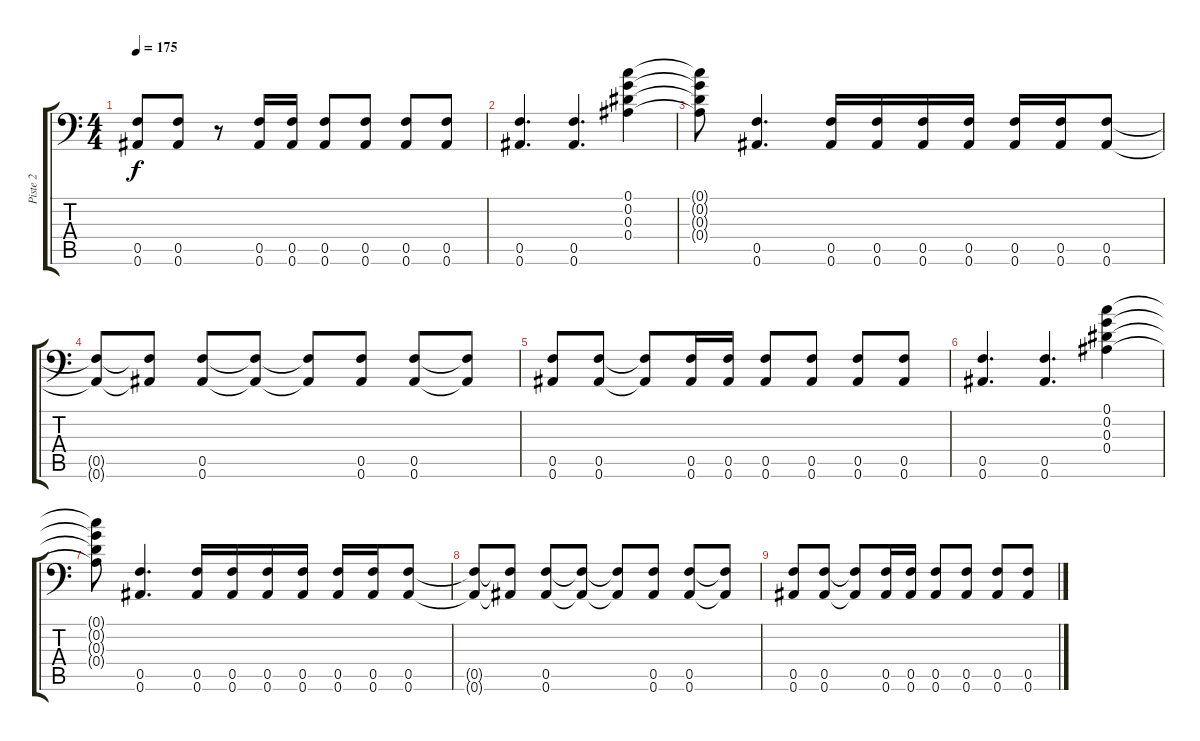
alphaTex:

\track ("Piste 2" "Piste 2") {instrument distortionguitar}
\staff {score tabs}
\tuning (C4 G3 Eb3 Bb2 F2 Bb1) {hide}
\ts (4 4)
\tempo 175
\clef f4
\ks c
(0.5 0.6).8{dy f} (0.5 0.6).8 r.8 (0.5 0.6).16 (0.5 0.6).16 (0.5 0.6).8 (0.5 0.6).8 (0.5 0.6).8 (0.5 0.6).8 |
(0.5 0.6).4{d} (0.5 0.6).4{d} (0.1 0.2 0.3 0.4).4 |
(0.1{t} 0.2{t} 0.3{t} 0.4{t}).8 (0.5 0.6).4{d} (0.5 0.6).16 (0.5 0.6).16 (0.5 0.6).16 (0.5 0.6).16 (0.5 0.6).16 (0.5 0.6).16 (0.5 0.6).8 |
(0.5{t} 0.6{t}).8 (0.5{t} 0.6{t}).8 (0.5 0.6).8 (0.5{t} 0.6{t}).8 (0.5{t} 0.6{t}).8 (0.5 0.6).8 (0.5 0.6).8 (0.5{t} 0.6{t}).8 |
(0.5 0.6).8 (0.5 0.6).8 (0.5{t} 0.6{t}).8 (0.5 0.6).16 (0.5 0.6).16 (0.5 0.6).8 (0.5 0.6).8 (0.5 0.6).8 (0.5 0.6).8 |
(0.5 0.6).4{d} (0.5 0.6).4{d} (0.1 0.2 0.3 0.4).4 |
(0.1{t} 0.2{t} 0.3{t} 0.4{t}).8 (0.5 0.6).4{d} (0.5 0.6).16 (0.5 0.6).16 (0.5 0.6).16 (0.5 0.6).16 (0.5 0.6).16 (0.5 0.6).16 (0.5 0.6).8 |
(0.5{t} 0.6{t}).8 (0.5{t} 0.6{t}).8 (0.5 0.6).8 (0.5{t} 0.6{t}).8 (0.5{t} 0.6{t}).8 (0.5 0.6).8 (0.5 0.6).8 (0.5{t} 0.6{t}).8 |
(0.5 0.6).8 (0.5 0.6).8 (0.5{t} 0.6{t}).8 (0.5 0.6).16 (0.5 0.6).16 (0.5 0.6).8 (0.5 0.6).8 (0.5 0.6).8 (0.5 0.6).8
